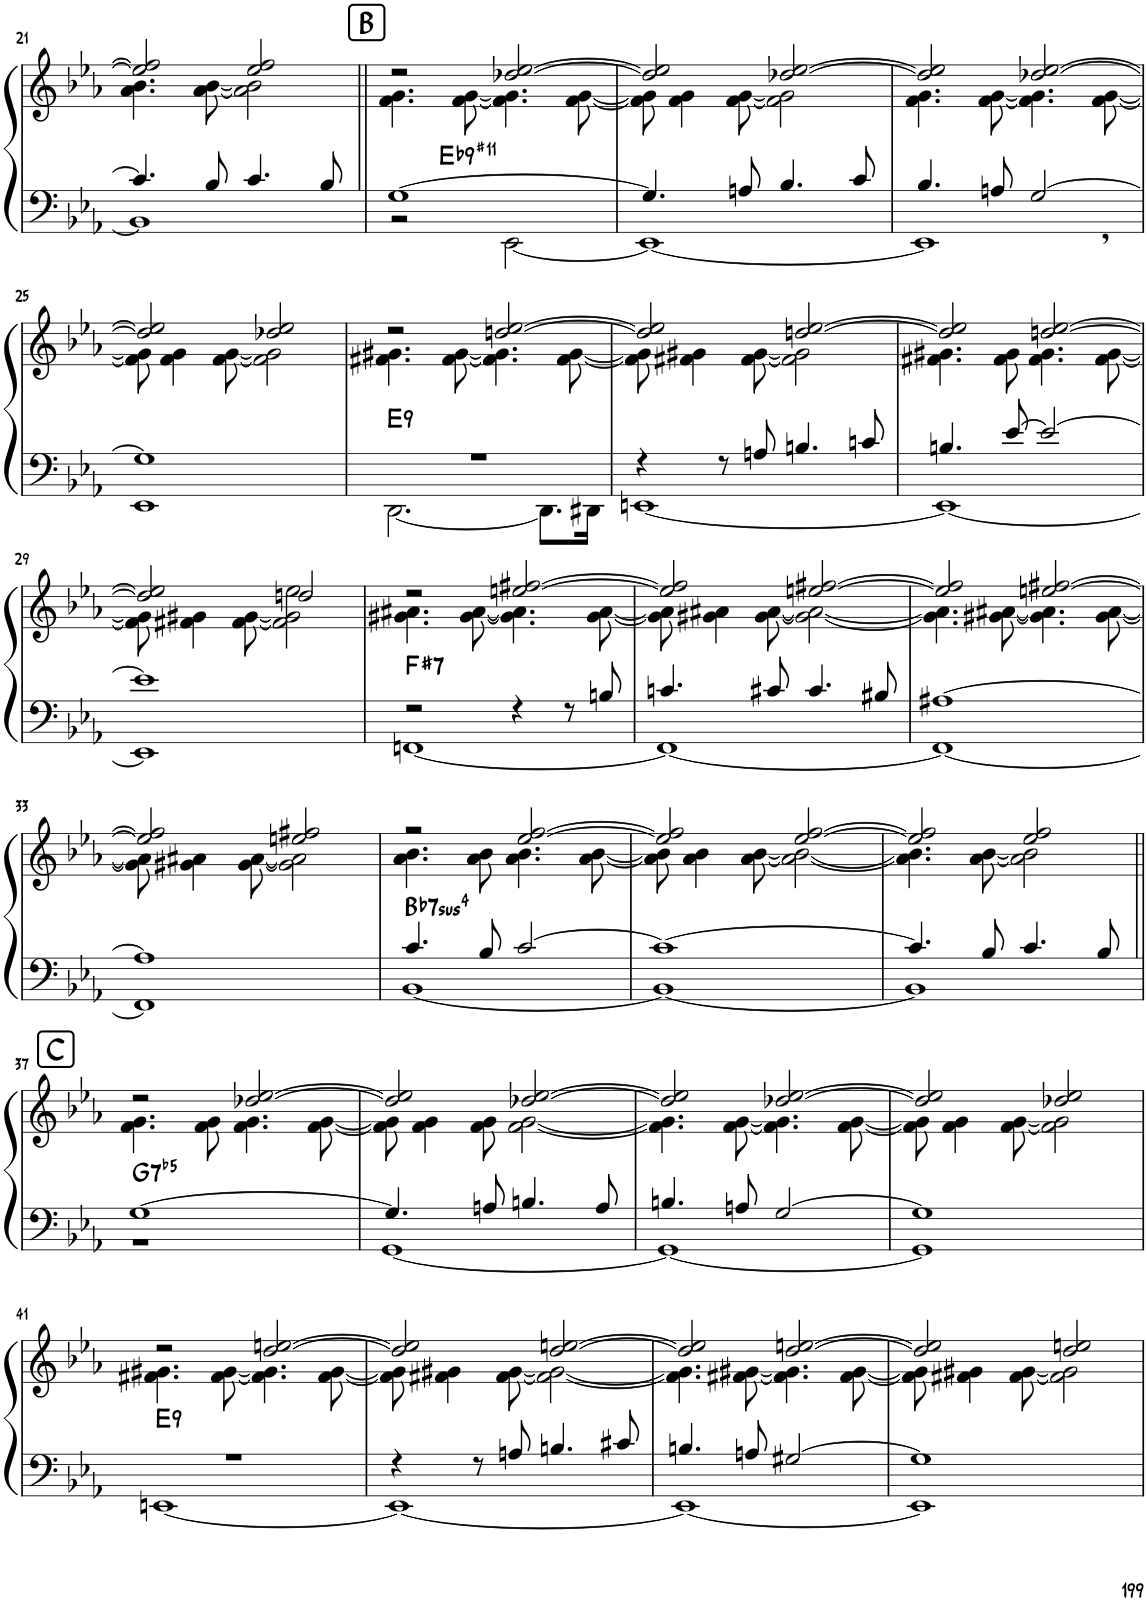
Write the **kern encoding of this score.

**kern	**kern	**harte
*part1	*part1	*part1
*staff2	*staff1	*
*I"Piano	*	*
*I'Pia.	*	*
!!LO:PB:g=z
*clefF4	*clefG2	*
*k[b-e-a-]	*k[b-e-a-]	*
*M4/4	*M4/4	*
=21	=21	=21
*^	*^	*
4.c/]	1BB-]	2ee-/] 2ff/]	4.a-\ 4.b-\	.
8B-/	.	.	[8a-\ [8b-\	.
4.c/	.	2ee-/ 2ff/	2a-\] 2b-\]	.
8B-/	.	.	.	.
!!LO:REH:place=s1:a:B:cj:fs=14:t=B
=22||	=22||	=22||	=22||	=22||
*	*	*	*^	*
[1G	2r	2r	4.f\ 4.g\	4ryy	.
!	!	!	!	!	!LO:H:kt=9
.	.	.	.	2.ryy	Eb:9(#11)
.	.	.	[8f\ [8g\	.	.
.	[2EE-\	[2dd-X/ [2ee-/	4.f\] 4.g\]	.	.
.	.	.	[8f\ [8g\	.	.
*	*	*	*v	*v	*
=23	=23	=23	=23	=23
4.G/]	1EE-_	2dd-/] 2ee-/]	8f\] 8g\]	.
.	.	.	4f\ 4g\	.
8An/	.	.	[8f\ [8g\	.
4.B-/	.	[2dd-X/ [2ee-/	2f\] 2g\]	.
8c/	.	.	.	.
=24	=24	=24	=24	=24
4.B-/	1EE-]	2dd-/] 2ee-/]	4.f\ 4.g\	.
8An/	.	.	[8f\ [8g\	.
[2G/	.	[2dd-X/ [2ee-/	4.f\] 4.g\]	.
.	.	.	[8f\ [8g\	.
!!LO:LB:g=z	!!
=25	=25	=25	=25	=25
1G]	1EE-	2dd-/] 2ee-/]	8f\] 8g\]	.
.	.	.	4f\ 4g\	.
.	.	.	[8f\ [8g\	.
.	.	2dd-X/ 2ee-/	2f\] 2g\]	.
=26	=26	=26	=26	=26
!	!	!	!	!LO:H:kt=9
1r	[2.DD\	2r	4.f#X\ 4.g#X\	E:9
.	.	.	[8f#\ [8g#\	.
.	.	[2ddn/ [2ee-/	4.f#\] 4.g#\]	.
.	8.DD\L]	.	.	.
.	.	.	[8f#\ [8g#\	.
.	16DD#X\Jk	.	.	.
=27	=27	=27	=27	=27
4r	[1EEn	2dd/] 2ee-/]	8f#\] 8g#\]	.
.	.	.	4f#X\ 4g#X\	.
8r	.	.	.	.
8An/	.	.	[8f#\ [8g#\	.
4.Bn/	.	[2ddn/ [2ee-/	2f#\] 2g#\]	.
8cn/	.	.	.	.
=28	=28	=28	=28	=28
4.Bn/	1EE_	2dd/] 2ee-/]	4.f#X\ 4.g#X\	.
[8e-/	.	.	8f#\ 8g#\	.
2e-/_	.	[2ddn/ [2ee-/	4.f#\ 4.g#\	.
.	.	.	[8f#\ [8g#\	.
!!LO:LB:g=z	!!
=29	=29	=29	=29	=29
1e-]	1EE]	2dd/] 2ee-/]	8f#\] 8g#\]	.
.	.	.	4f#X\ 4g#X\	.
.	.	.	[8f#\ [8g#\	.
.	.	2ddn/	2f#\] 2g#\] 2ee-\	.
=30	=30	=30	=30	=30
!	!	!	!	!LO:H:kt=7
2r	[1FFn	2r	4.g#X\ 4.a#X\	F#:7
.	.	.	[8g#\ [8a#\	.
4r	.	[2een/ [2ff#X/	4.g#\] 4.a#\]	.
8r	.	.	.	.
8Bn/	.	.	[8g#\ [8a#\	.
=31	=31	=31	=31	=31
4.cn/	1FF_	2ee/] 2ff#/]	8g#\] 8a#\]	.
.	.	.	4g#X\ 4a#X\	.
8c#X/	.	.	[8g#\ [8a#\	.
4.c#/	.	[2een/ [2ff#X/	2g#\_ 2a#\_	.
8B#X/	.	.	.	.
=32	=32	=32	=32	=32
[1A#X	1FF_	2ee/] 2ff#/]	4.g#\] 4.a#\]	.
.	.	.	[8g#X\ [8a#X\	.
.	.	[2een/ [2ff#X/	4.g#\] 4.a#\]	.
.	.	.	[8g#\ [8a#\	.
!!LO:LB:g=z	!!
=33	=33	=33	=33	=33
1A#]	1FF]	2ee/] 2ff#/]	8g#\] 8a#\]	.
.	.	.	4g#X\ 4a#X\	.
.	.	.	[8g#\ [8a#\	.
.	.	2een/ 2ff#X/	2g#\] 2a#\]	.
=34	=34	=34	=34	=34
!	!	!	!	!LO:H:kt=74
4.c/	[1BB-	2r	4.a-\ 4.b-\	Bb:sus4(7)
8B-/	.	.	8a-\ 8b-\	.
[2c/	.	[2ee-/ [2ff/	4.a-\ 4.b-\	.
.	.	.	[8a-\ [8b-\	.
=35	=35	=35	=35	=35
1c_	1BB-_	2ee-/] 2ff/]	8a-\] 8b-\]	.
.	.	.	4a-\ 4b-\	.
.	.	.	[8a-\ [8b-\	.
.	.	[2ee-/ [2ff/	2a-\_ 2b-\_	.
=36	=36	=36	=36	=36
4.c/]	1BB-]	2ee-/] 2ff/]	4.a-\] 4.b-\]	.
8B-/	.	.	[8a-\ [8b-\	.
4.c/	.	2ee-/ 2ff/	2a-\] 2b-\]	.
8B-/	.	.	.	.
!!LO:LB:g=z	!!
!!LO:REH:place=s1:a:B:cj:fs=14:t=C	!!
=37||	=37||	=37||	=37||	=37||
!	!	!	!	!LO:H:kt=7
[1G	1r	2r	4.f\ 4.g\	G:(3,b5,b7)
.	.	.	8f\ 8g\	.
.	.	[2dd-X/ [2ee-/	4.f\ 4.g\	.
.	.	.	[8f\ [8g\	.
=38	=38	=38	=38	=38
4.G/]	[1GG	2dd-/] 2ee-/]	8f\] 8g\]	.
.	.	.	4f\ 4g\	.
8An/	.	.	8f\ 8g\	.
4.Bn/	.	[2dd-X/ [2ee-/	[2f\ [2g\	.
8A/	.	.	.	.
=39	=39	=39	=39	=39
4.Bn/	1GG_	2dd-/] 2ee-/]	4.f\] 4.g\]	.
8An/	.	.	[8f\ [8g\	.
[2G/	.	[2dd-X/ [2ee-/	4.f\] 4.g\]	.
.	.	.	[8f\ [8g\	.
=40	=40	=40	=40	=40
1G]	1GG]	2dd-/] 2ee-/]	8f\] 8g\]	.
.	.	.	4f\ 4g\	.
.	.	.	[8f\ [8g\	.
.	.	2dd-X/ 2ee-/	2f\] 2g\]	.
!!LO:LB:g=z	!!
=41	=41	=41	=41	=41
!	!	!	!	!LO:H:kt=9
1r	[1EEn	2r	4.f#X\ 4.g#X\	E:9
.	.	.	[8f#\ [8g#\	.
.	.	[2dd/ [2een/	4.f#\] 4.g#\]	.
.	.	.	[8f#\ [8g#\	.
=42	=42	=42	=42	=42
4r	1EE_	2dd/] 2ee/]	8f#\] 8g#\]	.
.	.	.	4f#X\ 4g#X\	.
8r	.	.	.	.
8An/	.	.	[8f#\ [8g#\	.
4.Bn/	.	[2dd/ [2een/	2f#\_ 2g#\_	.
8c#X/	.	.	.	.
=43	=43	=43	=43	=43
4.Bn/	1EE_	2dd/] 2ee/]	4.f#\] 4.g#\]	.
8An/	.	.	[8f#X\ [8g#X\	.
[2G#X/	.	[2dd/ [2een/	4.f#\] 4.g#\]	.
.	.	.	[8f#\ [8g#\	.
=44	=44	=44	=44	=44
1G#]	1EE]	2dd/] 2ee/]	8f#\] 8g#\]	.
.	.	.	4f#X\ 4g#X\	.
.	.	.	[8f#\ [8g#\	.
.	.	2dd/ 2een/	2f#\] 2g#\]	.
*v	*v	*	*	*
*	*v	*v	*
=	=	=
*-	*-	*-
